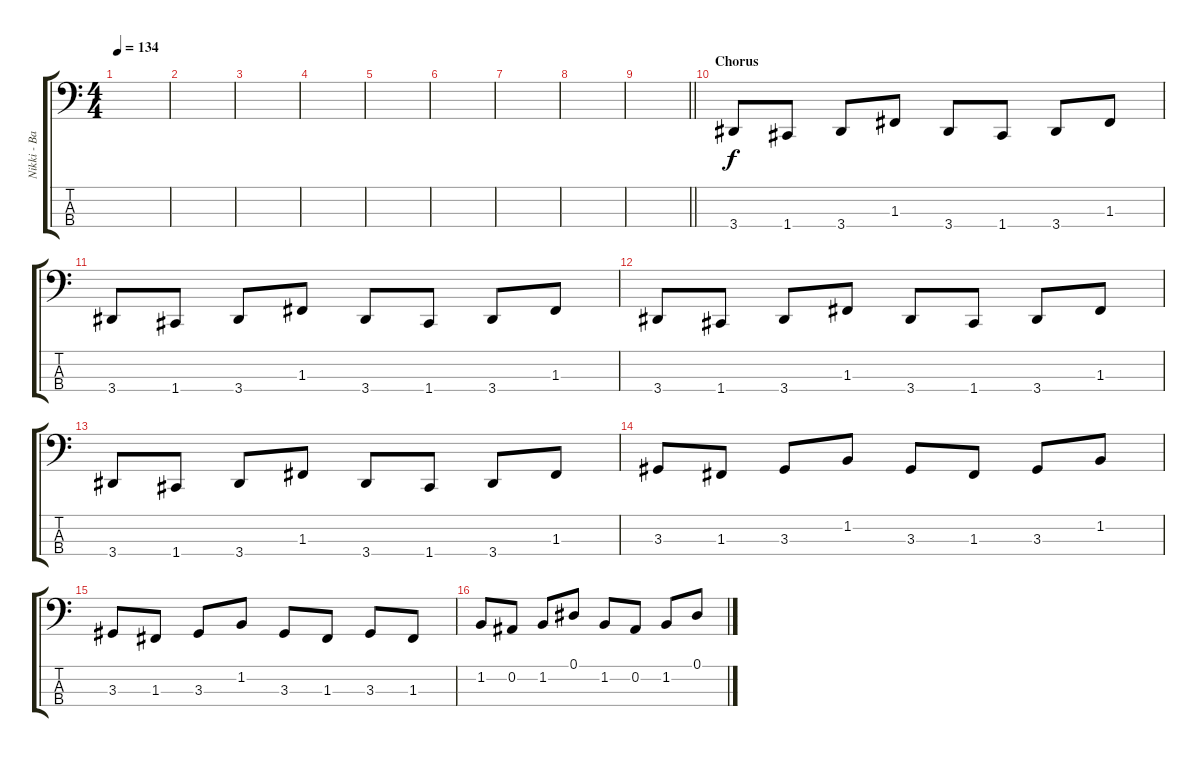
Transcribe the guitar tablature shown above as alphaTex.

\track ("Nikki - Bass (2 Octaves down)" "Nikki - Ba") {instrument electricbassfinger}
\staff {score tabs}
\tuning (Eb2 Bb1 F1 C1) {hide}
\ts (4 4)
\tempo 134
\clef f4
\ks c
|
|
|
|
|
|
|
|
\barLineRight lightlight
|
\section ("" "Chorus")
3.4.8 1.4.8 3.4.8 1.3.8 3.4.8 1.4.8 3.4.8 1.3.8 |
3.4.8 1.4.8 3.4.8 1.3.8 3.4.8 1.4.8 3.4.8 1.3.8 |
3.4.8 1.4.8 3.4.8 1.3.8 3.4.8 1.4.8 3.4.8 1.3.8 |
3.4.8 1.4.8 3.4.8 1.3.8 3.4.8 1.4.8 3.4.8 1.3.8 |
3.3.8 1.3.8 3.3.8 1.2.8 3.3.8 1.3.8 3.3.8 1.2.8 |
3.3.8 1.3.8 3.3.8 1.2.8 3.3.8 1.3.8 3.3.8 1.3.8 |
1.2.8 0.2.8 1.2.8 0.1.8 1.2.8 0.2.8 1.2.8 0.1.8
